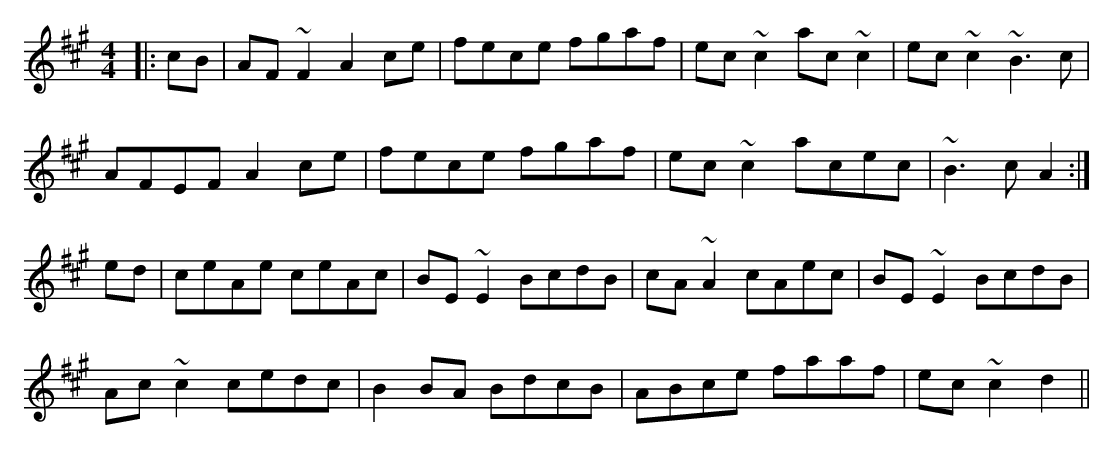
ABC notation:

X:1
M:4/4
K:A
|:cB|AF~F2 A2ce|fece fgaf|ec~c2 ac~c2|ec~c2 ~B3c|
AFEF A2ce|fece fgaf|ec~c2 acec|~B3c A2:|
ed|ceAe ceAc|BE~E2 BcdB|cA~A2 cAec|BE~E2 BcdB|
Ac~c2 cedc|B2BA BdcB|ABce faaf|ec~c2 d2||
